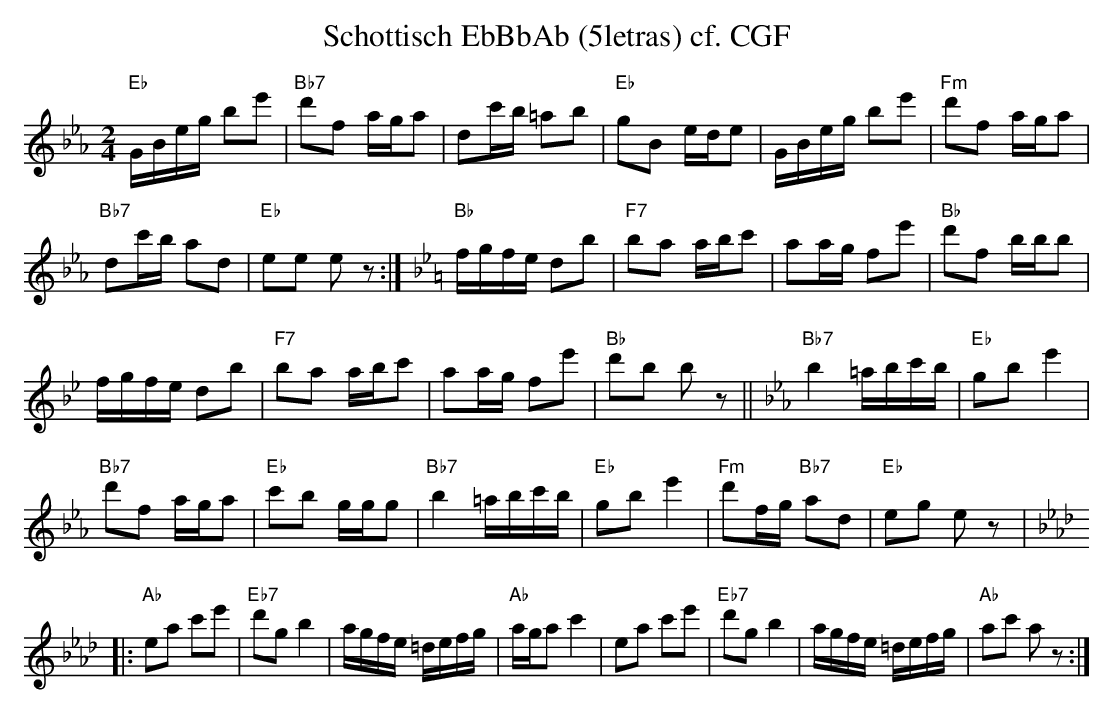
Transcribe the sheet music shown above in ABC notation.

X:1
T:Schottisch EbBbAb (5letras) cf. CGF
M:2/4
L:1/16
K:Ebmaj%%MIDI gchordon
"Eb"GBeg b2e'2 | "Bb7"d'2f2 aga2 | d2c'b =a2b2 | "Eb"g2B2 ede2 | GBeg b2e'2 | "Fm"d'2f2 aga2 |
"Bb7"d2c'b a2d2 | "Eb"e2e2 e2z2 :| [K:Bbmaj] "Bb"fgfe d2b2 | "F7"b2a2 abc'2 | a2ag f2e'2 | "Bb"d'2f2 bbb2 |
fgfe d2b2 | "F7"b2a2 abc'2 | a2ag f2e'2 | "Bb"d'2b2 b2z2 || [K:Ebmaj] "Bb7"b4 =abc'b | "Eb"g2b2e'4 |
"Bb7"d'2f2 aga2 | "Eb"c'2b2 ggg2 | "Bb7"b4 =abc'b | "Eb"g2b2e'4 | "Fm"d'2fg "Bb7"a2d2 | "Eb"e2g2 e2z2 |: [K:Abmaj]
"Ab"e2a2 c'2e'2 | "Eb7"d'2g2b4 | agfe =defg | "Ab"aga2c'4 | e2a2 c'2e'2 | "Eb7"d'2g2b4 | agfe =defg | "Ab"a2c'2 a2z2 :|
